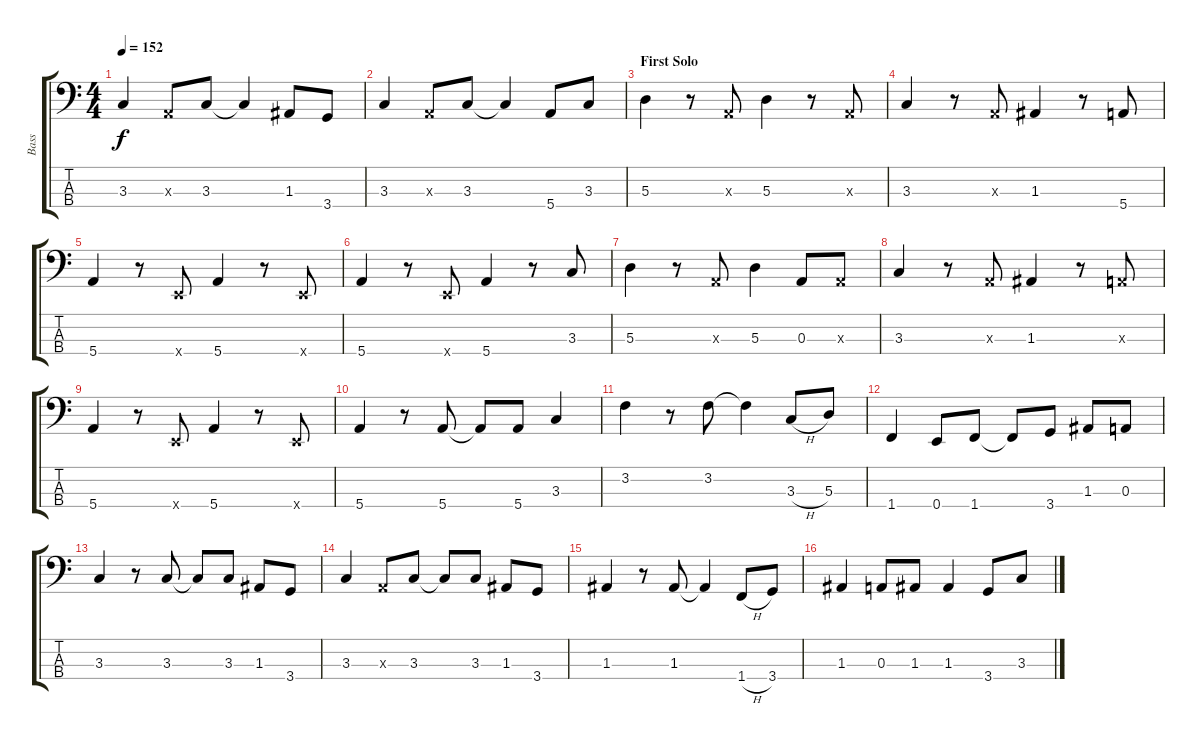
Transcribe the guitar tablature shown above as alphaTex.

\track ("Bass" "Bass") {instrument electricbassfinger}
\staff {score tabs}
\tuning (G2 D2 A1 E1) {hide}
\ts (4 4)
\tempo 152
\clef f4
\ks c
3.3.4{dy f} 0.3{x}.8 3.3.8 3.3{t}.4 1.3.8 3.4.8 |
3.3.4 0.3{x}.8 3.3.8 3.3{t}.4 5.4.8 3.3.8 |
\section ("" "First Solo")
5.3.4 r.8 0.3{x}.8 5.3.4 r.8 0.3{x}.8 |
3.3.4 r.8 0.3{x}.8 1.3.4 r.8 5.4.8 |
5.4.4 r.8 0.4{x}.8 5.4.4 r.8 0.4{x}.8 |
5.4.4 r.8 0.4{x}.8 5.4.4 r.8 3.3.8 |
5.3.4 r.8 0.3{x}.8 5.3.4 0.3.8 0.3{x}.8 |
3.3.4 r.8 0.3{x}.8 1.3.4 r.8 0.3{x}.8 |
5.4.4 r.8 0.4{x}.8 5.4.4 r.8 0.4{x}.8 |
5.4.4 r.8 5.4.8 5.4{t}.8 5.4.8 3.3.4 |
3.2.4 r.8 3.2.8 3.2{t}.4 3.3{h}.8 5.3.8 |
1.4.4 0.4.8 1.4.8 1.4{t}.8 3.4.8 1.3.8 0.3.8 |
3.3.4 r.8 3.3.8 3.3{t}.8 3.3.8 1.3.8 3.4.8 |
3.3.4 0.3{x}.8 3.3.8 3.3{t}.8 3.3.8 1.3.8 3.4.8 |
1.3.4 r.8 1.3.8 1.3{t}.4 1.4{h}.8 3.4.8 |
1.3.4 0.3.8 1.3.8 1.3.4 3.4.8 3.3.8
